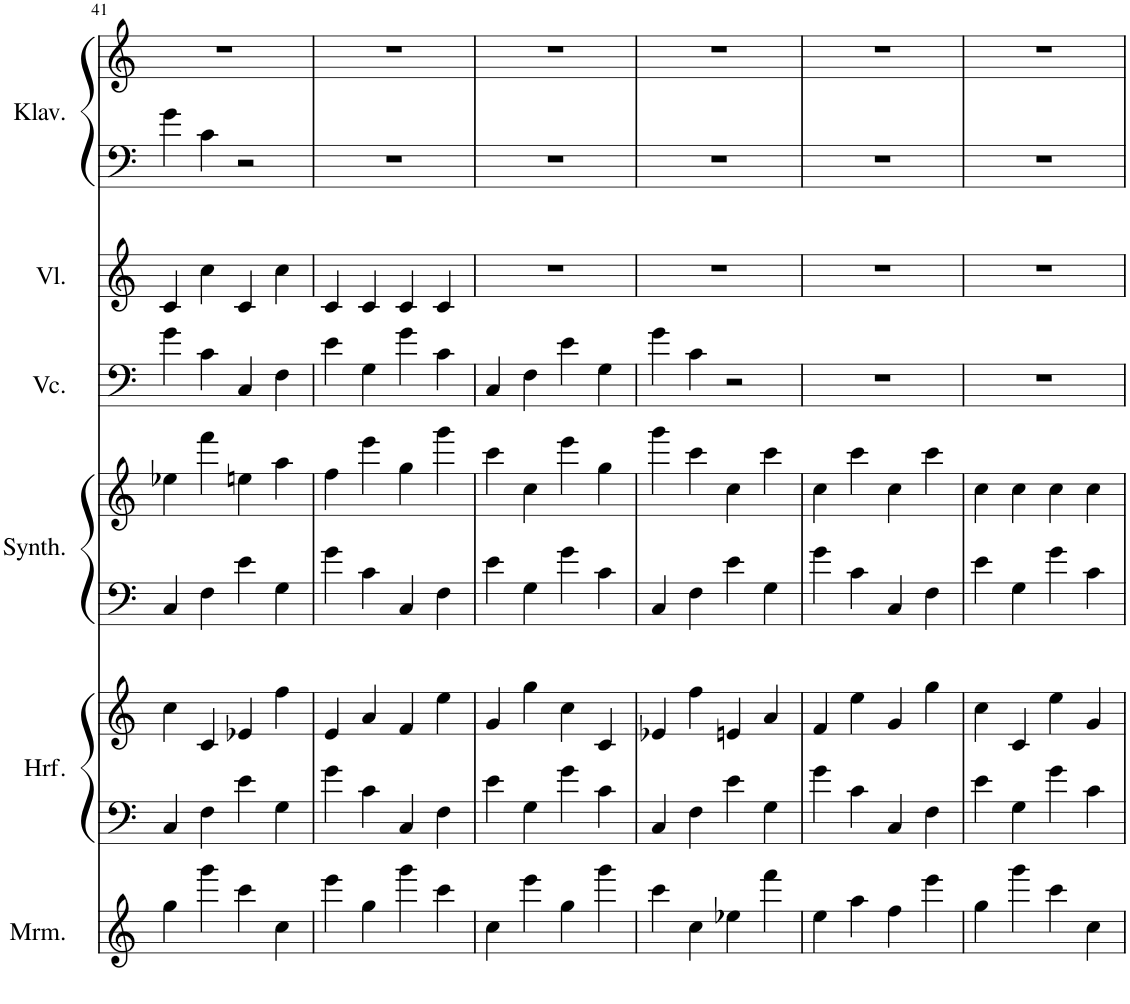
**kern	**kern	**kern	**kern	**kern	**kern	**kern	**kern	**kern
*part6	*part5	*part5	*part4	*part4	*part3	*part2	*part1	*part1
*staff9	*staff8	*staff7	*staff6	*staff5	*staff4	*staff3	*staff2	*staff1
*I"Marimba	*I"Harfe	*	*I"Fantasia Synthesizer	*	*I"Violoncello	*I"Violine	*I"Klavier	*
*I'Mrm.	*I'Hrf.	*	*I'Synth.	*	*I'Vc.	*I'Vl.	*I'Klav.	*
!!LO:PB:g=z
*clefG2	*clefF4	*clefG2	*clefF4	*clefG2	*clefF4	*clefG2	*clefF4	*clefG2
*k[]	*k[]	*k[]	*k[]	*k[]	*k[]	*k[]	*k[]	*k[]
*M4/4	*M4/4	*M4/4	*M4/4	*M4/4	*M4/4	*M4/4	*M4/4	*M4/4
=41	=41	=41	=41	=41	=41	=41	=41	=41
4gg\	4C/	4cc\	4C/	4ee-X\	4g\	4c/	4g\	1r
4ggg\	4F\	4c/	4F\	4fff\	4c\	4cc\	4c\	.
4ccc\	4e\	4e-X/	4e\	4een\	4C/	4c/	2r	.
4cc\	4G\	4ff\	4G\	4aa\	4F\	4cc\	.	.
=42	=42	=42	=42	=42	=42	=42	=42	=42
4eee\	4g\	4e/	4g\	4ff\	4e\	4c/	1r	1r
4gg\	4c\	4a/	4c\	4eee\	4G\	4c/	.	.
4ggg\	4C/	4f/	4C/	4gg\	4g\	4c/	.	.
4ccc\	4F\	4ee\	4F\	4ggg\	4c\	4c/	.	.
=43	=43	=43	=43	=43	=43	=43	=43	=43
4cc\	4e\	4g/	4e\	4ccc\	4C/	1r	1r	1r
4eee\	4G\	4gg\	4G\	4cc\	4F\	.	.	.
4gg\	4g\	4cc\	4g\	4eee\	4e\	.	.	.
4ggg\	4c\	4c/	4c\	4gg\	4G\	.	.	.
=44	=44	=44	=44	=44	=44	=44	=44	=44
4ccc\	4C/	4e-X/	4C/	4ggg\	4g\	1r	1r	1r
4cc\	4F\	4ff\	4F\	4ccc\	4c\	.	.	.
4ee-X\	4e\	4en/	4e\	4cc\	2r	.	.	.
4fff\	4G\	4a/	4G\	4ccc\	.	.	.	.
=45	=45	=45	=45	=45	=45	=45	=45	=45
4ee\	4g\	4f/	4g\	4cc\	1r	1r	1r	1r
4aa\	4c\	4ee\	4c\	4ccc\	.	.	.	.
4ff\	4C/	4g/	4C/	4cc\	.	.	.	.
4eee\	4F\	4gg\	4F\	4ccc\	.	.	.	.
=46	=46	=46	=46	=46	=46	=46	=46	=46
4gg\	4e\	4cc\	4e\	4cc\	1r	1r	1r	1r
4ggg\	4G\	4c/	4G\	4cc\	.	.	.	.
4ccc\	4g\	4ee\	4g\	4cc\	.	.	.	.
4cc\	4c\	4g/	4c\	4cc\	.	.	.	.
=	=	=	=	=	=	=	=	=
*-	*-	*-	*-	*-	*-	*-	*-	*-
